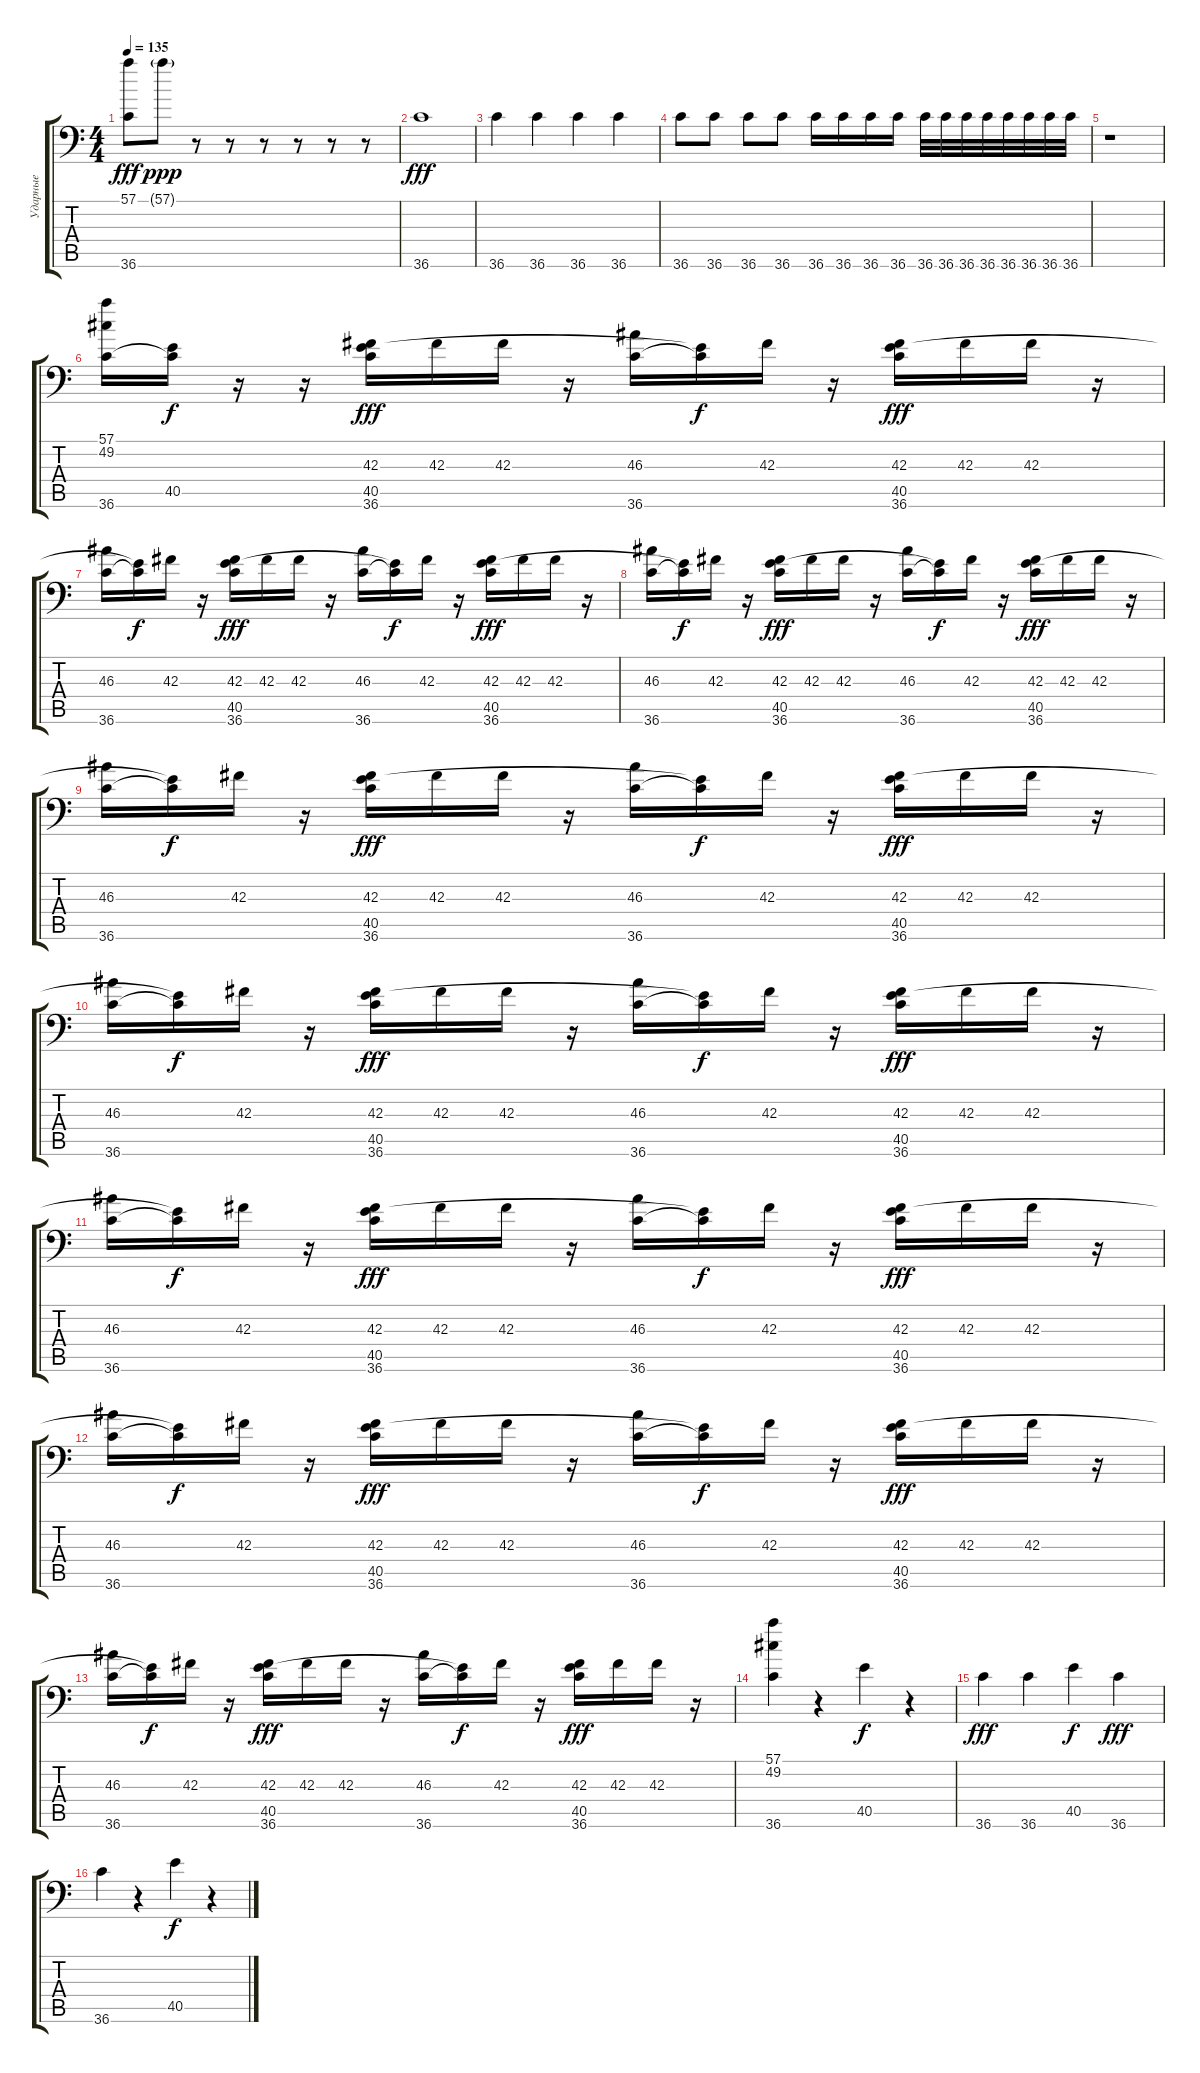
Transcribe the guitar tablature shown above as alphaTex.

\track ("Ударные" "Ударные") {instrument acousticgrandpiano}
\staff {score tabs}
\tuning (C-1 C-1 C-1 C-1 C-1 C-1) {hide}
\ts (4 4)
\tempo 135
\clef f4
\ks c
(57.1 36.6).8{dy fff} 57.1{g}.8{dy ppp} r.8 r.8 r.8 r.8 r.8 r.8 |
36.6.1{dy fff} |
36.6.4 36.6.4 36.6.4 36.6.4 |
36.6.8 36.6.8 36.6.8 36.6.8 36.6.16 36.6.16 36.6.16 36.6.16 36.6.32 36.6.32 36.6.32 36.6.32 36.6.32 36.6.32 36.6.32 36.6.32 |
r.1 |
(57.1 49.2 36.6).16 (40.5 36.6{t}).16{dy f} r.16 r.16 (42.3 40.5 36.6).16{dy fff} 42.3.16 42.3.16 r.16 (46.3 36.6).16 (40.5{t} 36.6{t}).16{dy f} 42.3.16 r.16 (42.3 40.5 36.6).16{dy fff} 42.3.16 42.3.16 r.16 |
(46.3 36.6).16 (40.5{t} 36.6{t}).16{dy f} 42.3.16 r.16 (42.3 40.5 36.6).16{dy fff} 42.3.16 42.3.16 r.16 (46.3 36.6).16 (40.5{t} 36.6{t}).16{dy f} 42.3.16 r.16 (42.3 40.5 36.6).16{dy fff} 42.3.16 42.3.16 r.16 |
(46.3 36.6).16 (40.5{t} 36.6{t}).16{dy f} 42.3.16 r.16 (42.3 40.5 36.6).16{dy fff} 42.3.16 42.3.16 r.16 (46.3 36.6).16 (40.5{t} 36.6{t}).16{dy f} 42.3.16 r.16 (42.3 40.5 36.6).16{dy fff} 42.3.16 42.3.16 r.16 |
(46.3 36.6).16 (40.5{t} 36.6{t}).16{dy f} 42.3.16 r.16 (42.3 40.5 36.6).16{dy fff} 42.3.16 42.3.16 r.16 (46.3 36.6).16 (40.5{t} 36.6{t}).16{dy f} 42.3.16 r.16 (42.3 40.5 36.6).16{dy fff} 42.3.16 42.3.16 r.16 |
(46.3 36.6).16 (40.5{t} 36.6{t}).16{dy f} 42.3.16 r.16 (42.3 40.5 36.6).16{dy fff} 42.3.16 42.3.16 r.16 (46.3 36.6).16 (40.5{t} 36.6{t}).16{dy f} 42.3.16 r.16 (42.3 40.5 36.6).16{dy fff} 42.3.16 42.3.16 r.16 |
(46.3 36.6).16 (40.5{t} 36.6{t}).16{dy f} 42.3.16 r.16 (42.3 40.5 36.6).16{dy fff} 42.3.16 42.3.16 r.16 (46.3 36.6).16 (40.5{t} 36.6{t}).16{dy f} 42.3.16 r.16 (42.3 40.5 36.6).16{dy fff} 42.3.16 42.3.16 r.16 |
(46.3 36.6).16 (40.5{t} 36.6{t}).16{dy f} 42.3.16 r.16 (42.3 40.5 36.6).16{dy fff} 42.3.16 42.3.16 r.16 (46.3 36.6).16 (40.5{t} 36.6{t}).16{dy f} 42.3.16 r.16 (42.3 40.5 36.6).16{dy fff} 42.3.16 42.3.16 r.16 |
(46.3 36.6).16 (40.5{t} 36.6{t}).16{dy f} 42.3.16 r.16 (42.3 40.5 36.6).16{dy fff} 42.3.16 42.3.16 r.16 (46.3 36.6).16 (40.5{t} 36.6{t}).16{dy f} 42.3.16 r.16 (42.3 40.5 36.6).16{dy fff} 42.3.16 42.3.16 r.16 |
(57.1 49.2 36.6).4 r.4 40.5.4{dy f} r.4 |
36.6.4{dy fff} 36.6.4 40.5.4{dy f} 36.6.4{dy fff} |
36.6.4 r.4 40.5.4{dy f} r.4
